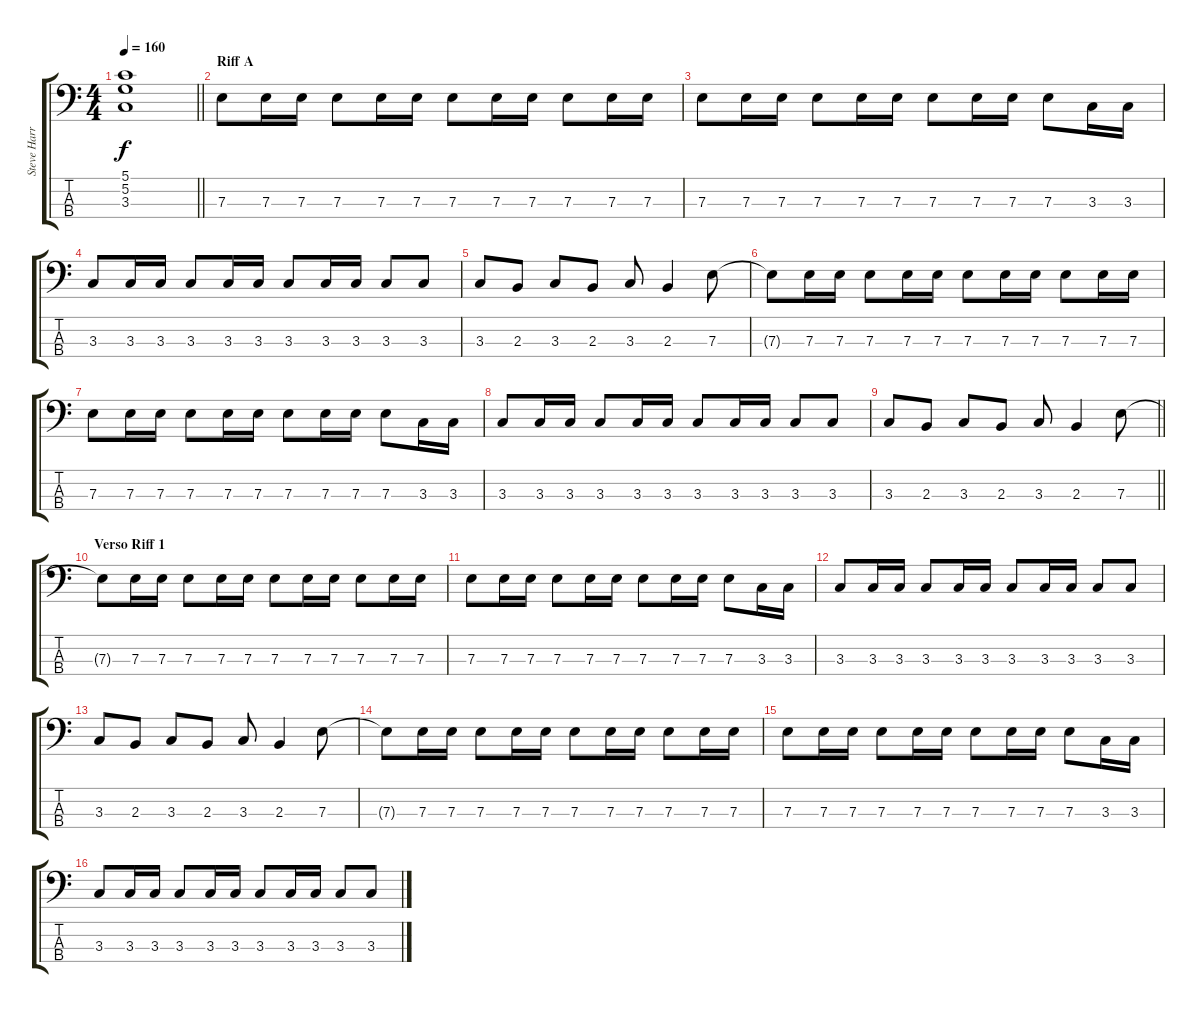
\track ("Steve Harris" "Steve Harr") {instrument electricbassfinger}
\staff {score tabs}
\tuning (G2 D2 A1 E1) {hide}
\ts (4 4)
\tempo 160
\clef f4
\barLineRight lightlight
\ks c
(5.1{t} 5.2{t} 3.3{t}).1{dy f} |
\section ("" "Riff A")
7.3.8 7.3.16 7.3.16 7.3.8 7.3.16 7.3.16 7.3.8 7.3.16 7.3.16 7.3.8 7.3.16 7.3.16 |
7.3.8 7.3.16 7.3.16 7.3.8 7.3.16 7.3.16 7.3.8 7.3.16 7.3.16 7.3.8 3.3.16 3.3.16 |
3.3.8 3.3.16 3.3.16 3.3.8 3.3.16 3.3.16 3.3.8 3.3.16 3.3.16 3.3.8 3.3.8 |
3.3.8 2.3.8 3.3.8 2.3.8 3.3.8 2.3.4 7.3.8 |
7.3{t}.8 7.3.16 7.3.16 7.3.8 7.3.16 7.3.16 7.3.8 7.3.16 7.3.16 7.3.8 7.3.16 7.3.16 |
7.3.8 7.3.16 7.3.16 7.3.8 7.3.16 7.3.16 7.3.8 7.3.16 7.3.16 7.3.8 3.3.16 3.3.16 |
3.3.8 3.3.16 3.3.16 3.3.8 3.3.16 3.3.16 3.3.8 3.3.16 3.3.16 3.3.8 3.3.8 |
\barLineRight lightlight
3.3.8 2.3.8 3.3.8 2.3.8 3.3.8 2.3.4 7.3.8 |
\section ("" "Verso Riff 1")
7.3{t}.8 7.3.16 7.3.16 7.3.8 7.3.16 7.3.16 7.3.8 7.3.16 7.3.16 7.3.8 7.3.16 7.3.16 |
7.3.8 7.3.16 7.3.16 7.3.8 7.3.16 7.3.16 7.3.8 7.3.16 7.3.16 7.3.8 3.3.16 3.3.16 |
3.3.8 3.3.16 3.3.16 3.3.8 3.3.16 3.3.16 3.3.8 3.3.16 3.3.16 3.3.8 3.3.8 |
3.3.8 2.3.8 3.3.8 2.3.8 3.3.8 2.3.4 7.3.8 |
7.3{t}.8 7.3.16 7.3.16 7.3.8 7.3.16 7.3.16 7.3.8 7.3.16 7.3.16 7.3.8 7.3.16 7.3.16 |
7.3.8 7.3.16 7.3.16 7.3.8 7.3.16 7.3.16 7.3.8 7.3.16 7.3.16 7.3.8 3.3.16 3.3.16 |
3.3.8 3.3.16 3.3.16 3.3.8 3.3.16 3.3.16 3.3.8 3.3.16 3.3.16 3.3.8 3.3.8
